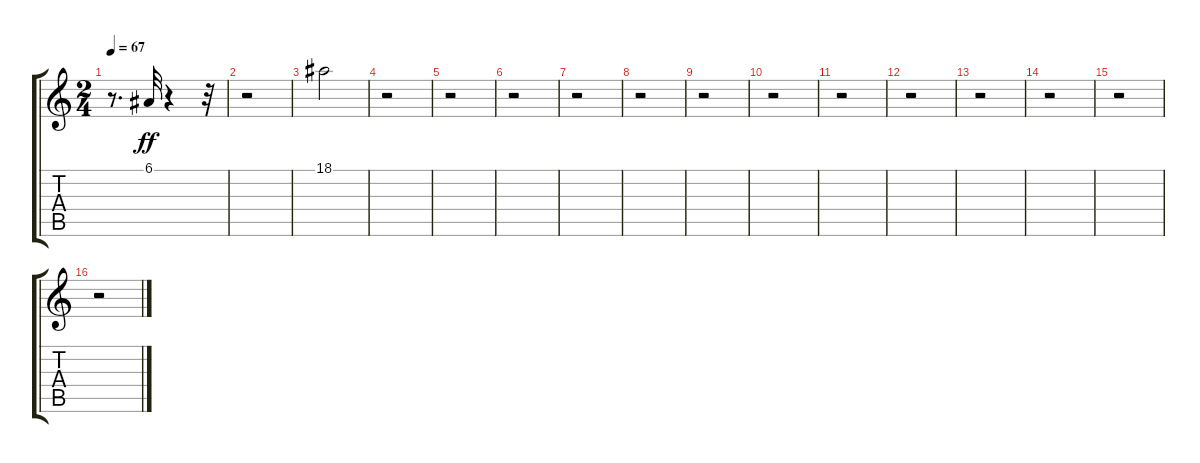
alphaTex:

\track "" {instrument glockenspiel}
\staff {score tabs}
\tuning (E4 B3 G3 D3 A2 E2) {hide}
\ts (2 4)
\tempo 67
\clef g2
\ks c
r.8{d dy ff} 6.1.32 r.4 r.32 |
r.2 |
18.1.2 |
r.2 |
r.2 |
r.2 |
r.2 |
r.2 |
r.2 |
r.2 |
r.2 |
r.2 |
r.2 |
r.2 |
r.2 |
r.2
